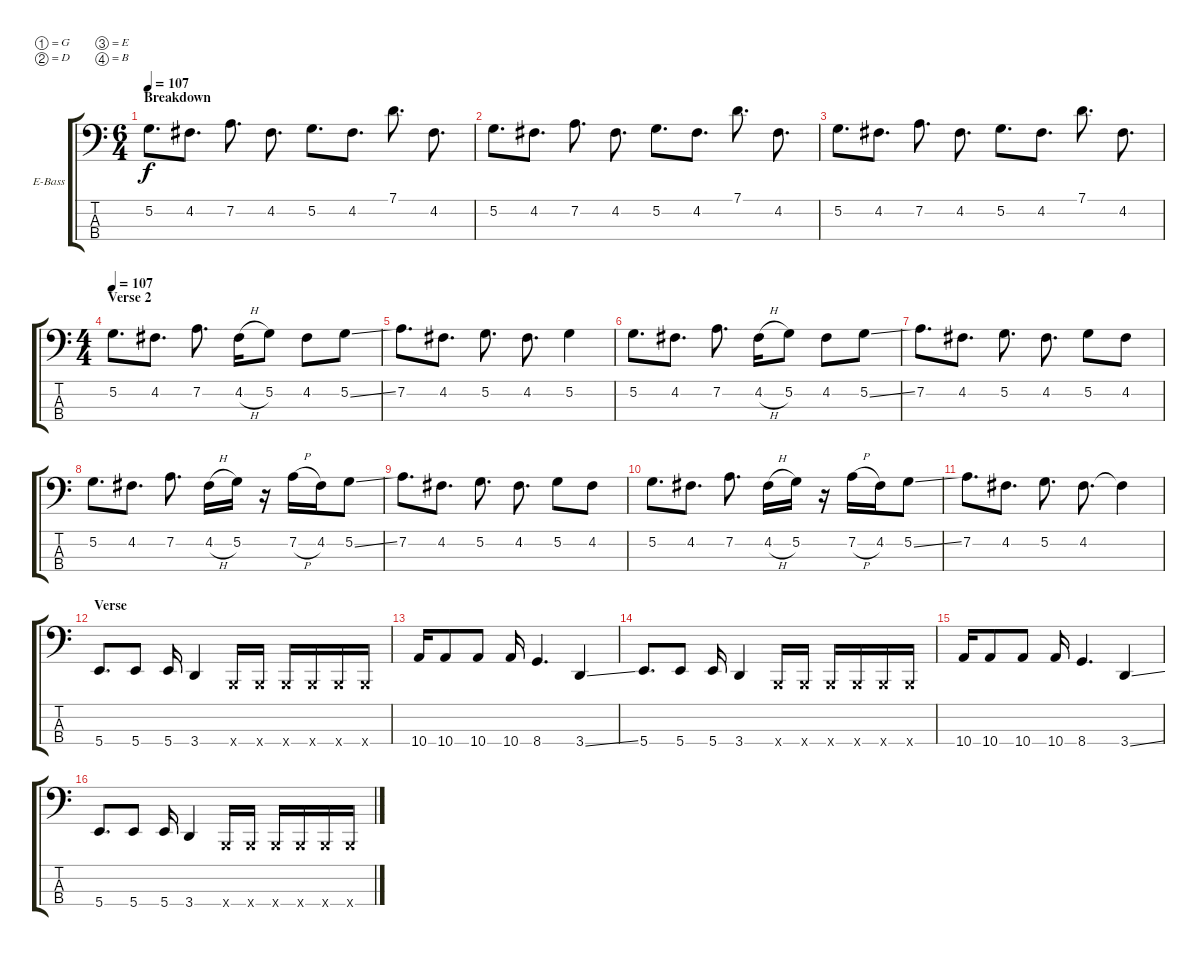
\defaultSystemsLayout 4
\bracketExtendMode groupsimilarinstruments
\firstSystemTrackNameOrientation horizontal
\otherSystemsTrackNameOrientation horizontal
\track ("Justin Chancellor - Bass" "E-Bass") {instrument electricbassfinger}
\staff {score tabs}
\tuning (G2 D2 E1 B0)
\ts (6 4)
\section ("" "Breakdown")
\tempo 107
\clef f4
\scale
0.333333
\ks c
5.2.8{d dy f} 4.2.8{d} 7.2.8{d} 4.2.8{d} 5.2.8{d} 4.2.8{d} 7.1.8{d} 4.2.8{d} |
\scale
0.333333 5.2.8{d} 4.2.8{d} 7.2.8{d} 4.2.8{d} 5.2.8{d} 4.2.8{d} 7.1.8{d} 4.2.8{d} |
\scale
0.333333 5.2.8{d} 4.2.8{d} 7.2.8{d} 4.2.8{d} 5.2.8{d} 4.2.8{d} 7.1.8{d} 4.2.8{d} |
\ts (4 4)
\section ("" "Verse 2")
\tempo 107
\scale
0.333333 5.2.8{d} 4.2.8{d} 7.2.8{d} 4.2{h}.16 5.2.8 4.2.8 5.2{ss}.8 |
\scale
0.333333 7.2.8{d} 4.2.8{d} 5.2.8{d} 4.2.8{d} 5.2.4 |
\scale
0.333333 5.2.8{d} 4.2.8{d} 7.2.8{d} 4.2{h}.16 5.2.8 4.2.8 5.2{ss}.8 |
\scale
0.333333 7.2.8{d} 4.2.8{d} 5.2.8{d} 4.2.8{d} 5.2.8 4.2.8 |
\scale
0.333333 5.2.8{d} 4.2.8{d} 7.2.8{d} 4.2{h}.16 5.2.16 r.16 7.2{h}.16 4.2.16 5.2{ss}.8 |
\scale
0.333333 7.2.8{d} 4.2.8{d} 5.2.8{d} 4.2.8{d} 5.2.8 4.2.8 |
\scale
0.333333 5.2.8{d} 4.2.8{d} 7.2.8{d} 4.2{h}.16 5.2.16 r.16 7.2{h}.16 4.2.16 5.2{ss}.8 |
\scale
0.333333 7.2.8{d} 4.2.8{d} 5.2.8{d} 4.2.8{d} 4.2{t}.4 |
\section ("" "Verse")
\scale
0.333333 5.4.8{d} 5.4.8 5.4.16 3.4.4 0.4{x}.16 0.4{x}.16 0.4{x}.16 0.4{x}.16 0.4{x}.16 0.4{x}.16 |
\scale
0.333333 10.4.16 10.4.8 10.4.8 10.4.16 8.4.4{d} 3.4{ss}.4 |
\scale
0.333333 5.4.8{d} 5.4.8 5.4.16 3.4.4 0.4{x}.16 0.4{x}.16 0.4{x}.16 0.4{x}.16 0.4{x}.16 0.4{x}.16 |
\scale
0.333333 10.4.16 10.4.8 10.4.8 10.4.16 8.4.4{d} 3.4{ss}.4 |
\scale
0.333333 5.4.8{d} 5.4.8 5.4.16 3.4.4 0.4{x}.16 0.4{x}.16 0.4{x}.16 0.4{x}.16 0.4{x}.16 0.4{x}.16
